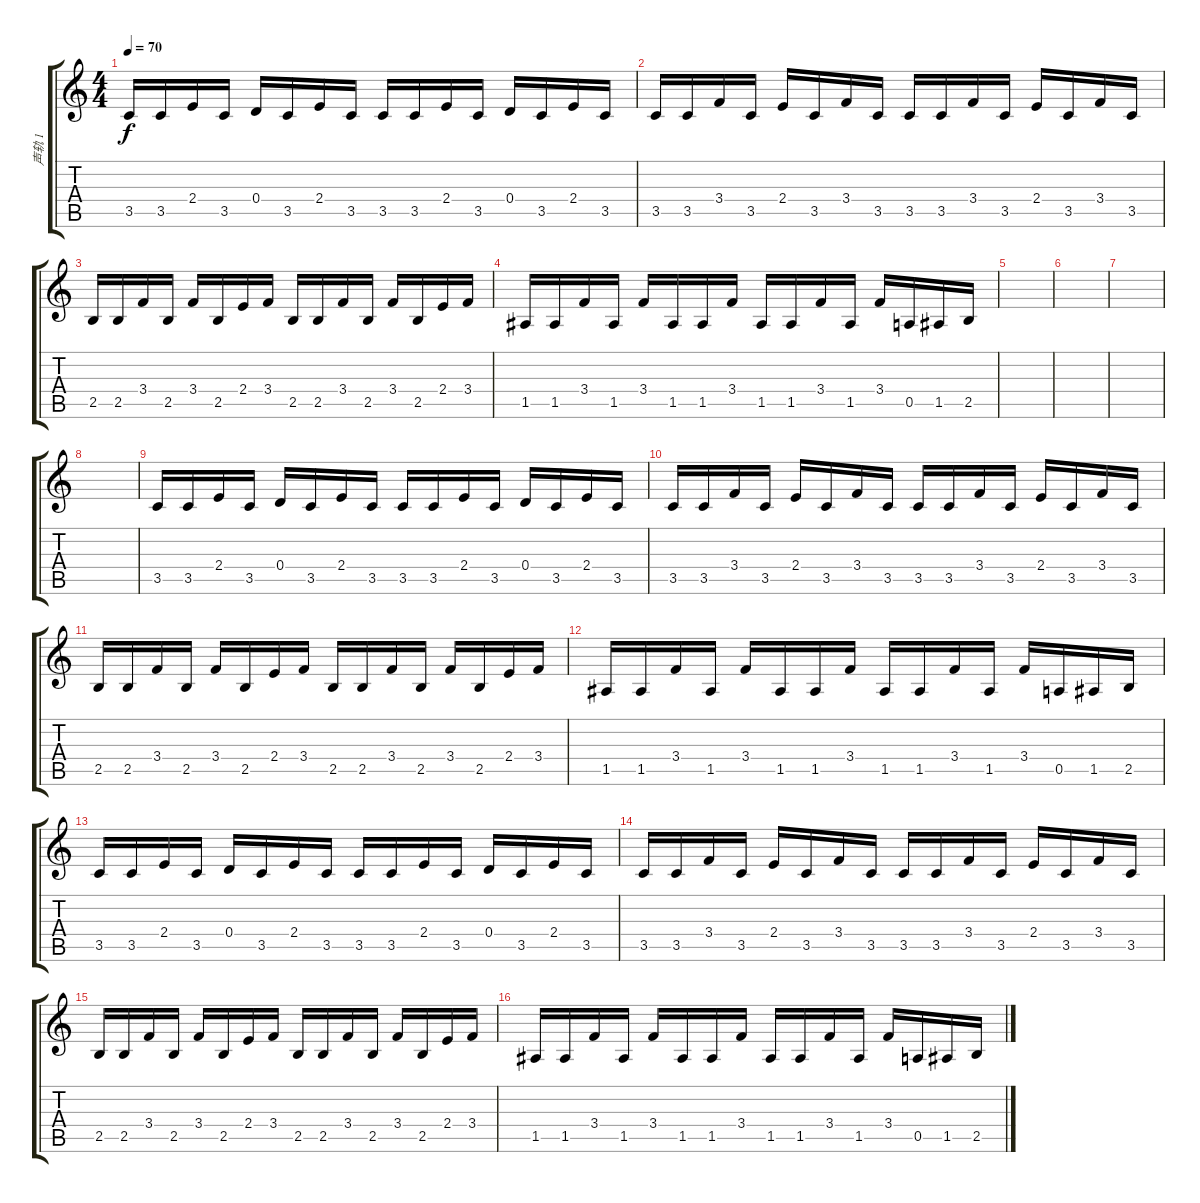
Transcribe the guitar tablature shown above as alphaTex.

\track ("声轨 1" "声轨 1") {instrument electricguitarmuted}
\staff {score tabs}
\tuning (E4 B3 G3 D3 A2 E2) {hide}
\ts (4 4)
\tempo 70
\clef g2
\ks c
3.5.16{dy f instrument electricguitarmuted} 3.5.16 2.4.16 3.5.16 0.4.16 3.5.16 2.4.16 3.5.16 3.5.16 3.5.16 2.4.16 3.5.16 0.4.16 3.5.16 2.4.16 3.5.16 |
3.5.16 3.5.16 3.4.16 3.5.16 2.4.16 3.5.16 3.4.16 3.5.16 3.5.16 3.5.16 3.4.16 3.5.16 2.4.16 3.5.16 3.4.16 3.5.16 |
2.5.16 2.5.16 3.4.16 2.5.16 3.4.16 2.5.16 2.4.16 3.4.16 2.5.16 2.5.16 3.4.16 2.5.16 3.4.16 2.5.16 2.4.16 3.4.16 |
1.5.16 1.5.16 3.4.16 1.5.16 3.4.16 1.5.16 1.5.16 3.4.16 1.5.16 1.5.16 3.4.16 1.5.16 3.4.16 0.5.16 1.5.16 2.5.16 |
|
|
|
|
3.5.16 3.5.16 2.4.16 3.5.16 0.4.16 3.5.16 2.4.16 3.5.16 3.5.16 3.5.16 2.4.16 3.5.16 0.4.16 3.5.16 2.4.16 3.5.16 |
3.5.16 3.5.16 3.4.16 3.5.16 2.4.16 3.5.16 3.4.16 3.5.16 3.5.16 3.5.16 3.4.16 3.5.16 2.4.16 3.5.16 3.4.16 3.5.16 |
2.5.16 2.5.16 3.4.16 2.5.16 3.4.16 2.5.16 2.4.16 3.4.16 2.5.16 2.5.16 3.4.16 2.5.16 3.4.16 2.5.16 2.4.16 3.4.16 |
1.5.16 1.5.16 3.4.16 1.5.16 3.4.16 1.5.16 1.5.16 3.4.16 1.5.16 1.5.16 3.4.16 1.5.16 3.4.16 0.5.16 1.5.16 2.5.16 |
3.5.16 3.5.16 2.4.16 3.5.16 0.4.16 3.5.16 2.4.16 3.5.16 3.5.16 3.5.16 2.4.16 3.5.16 0.4.16 3.5.16 2.4.16 3.5.16 |
3.5.16 3.5.16 3.4.16 3.5.16 2.4.16 3.5.16 3.4.16 3.5.16 3.5.16 3.5.16 3.4.16 3.5.16 2.4.16 3.5.16 3.4.16 3.5.16 |
2.5.16 2.5.16 3.4.16 2.5.16 3.4.16 2.5.16 2.4.16 3.4.16 2.5.16 2.5.16 3.4.16 2.5.16 3.4.16 2.5.16 2.4.16 3.4.16 |
1.5.16 1.5.16 3.4.16 1.5.16 3.4.16 1.5.16 1.5.16 3.4.16 1.5.16 1.5.16 3.4.16 1.5.16 3.4.16 0.5.16 1.5.16 2.5.16
